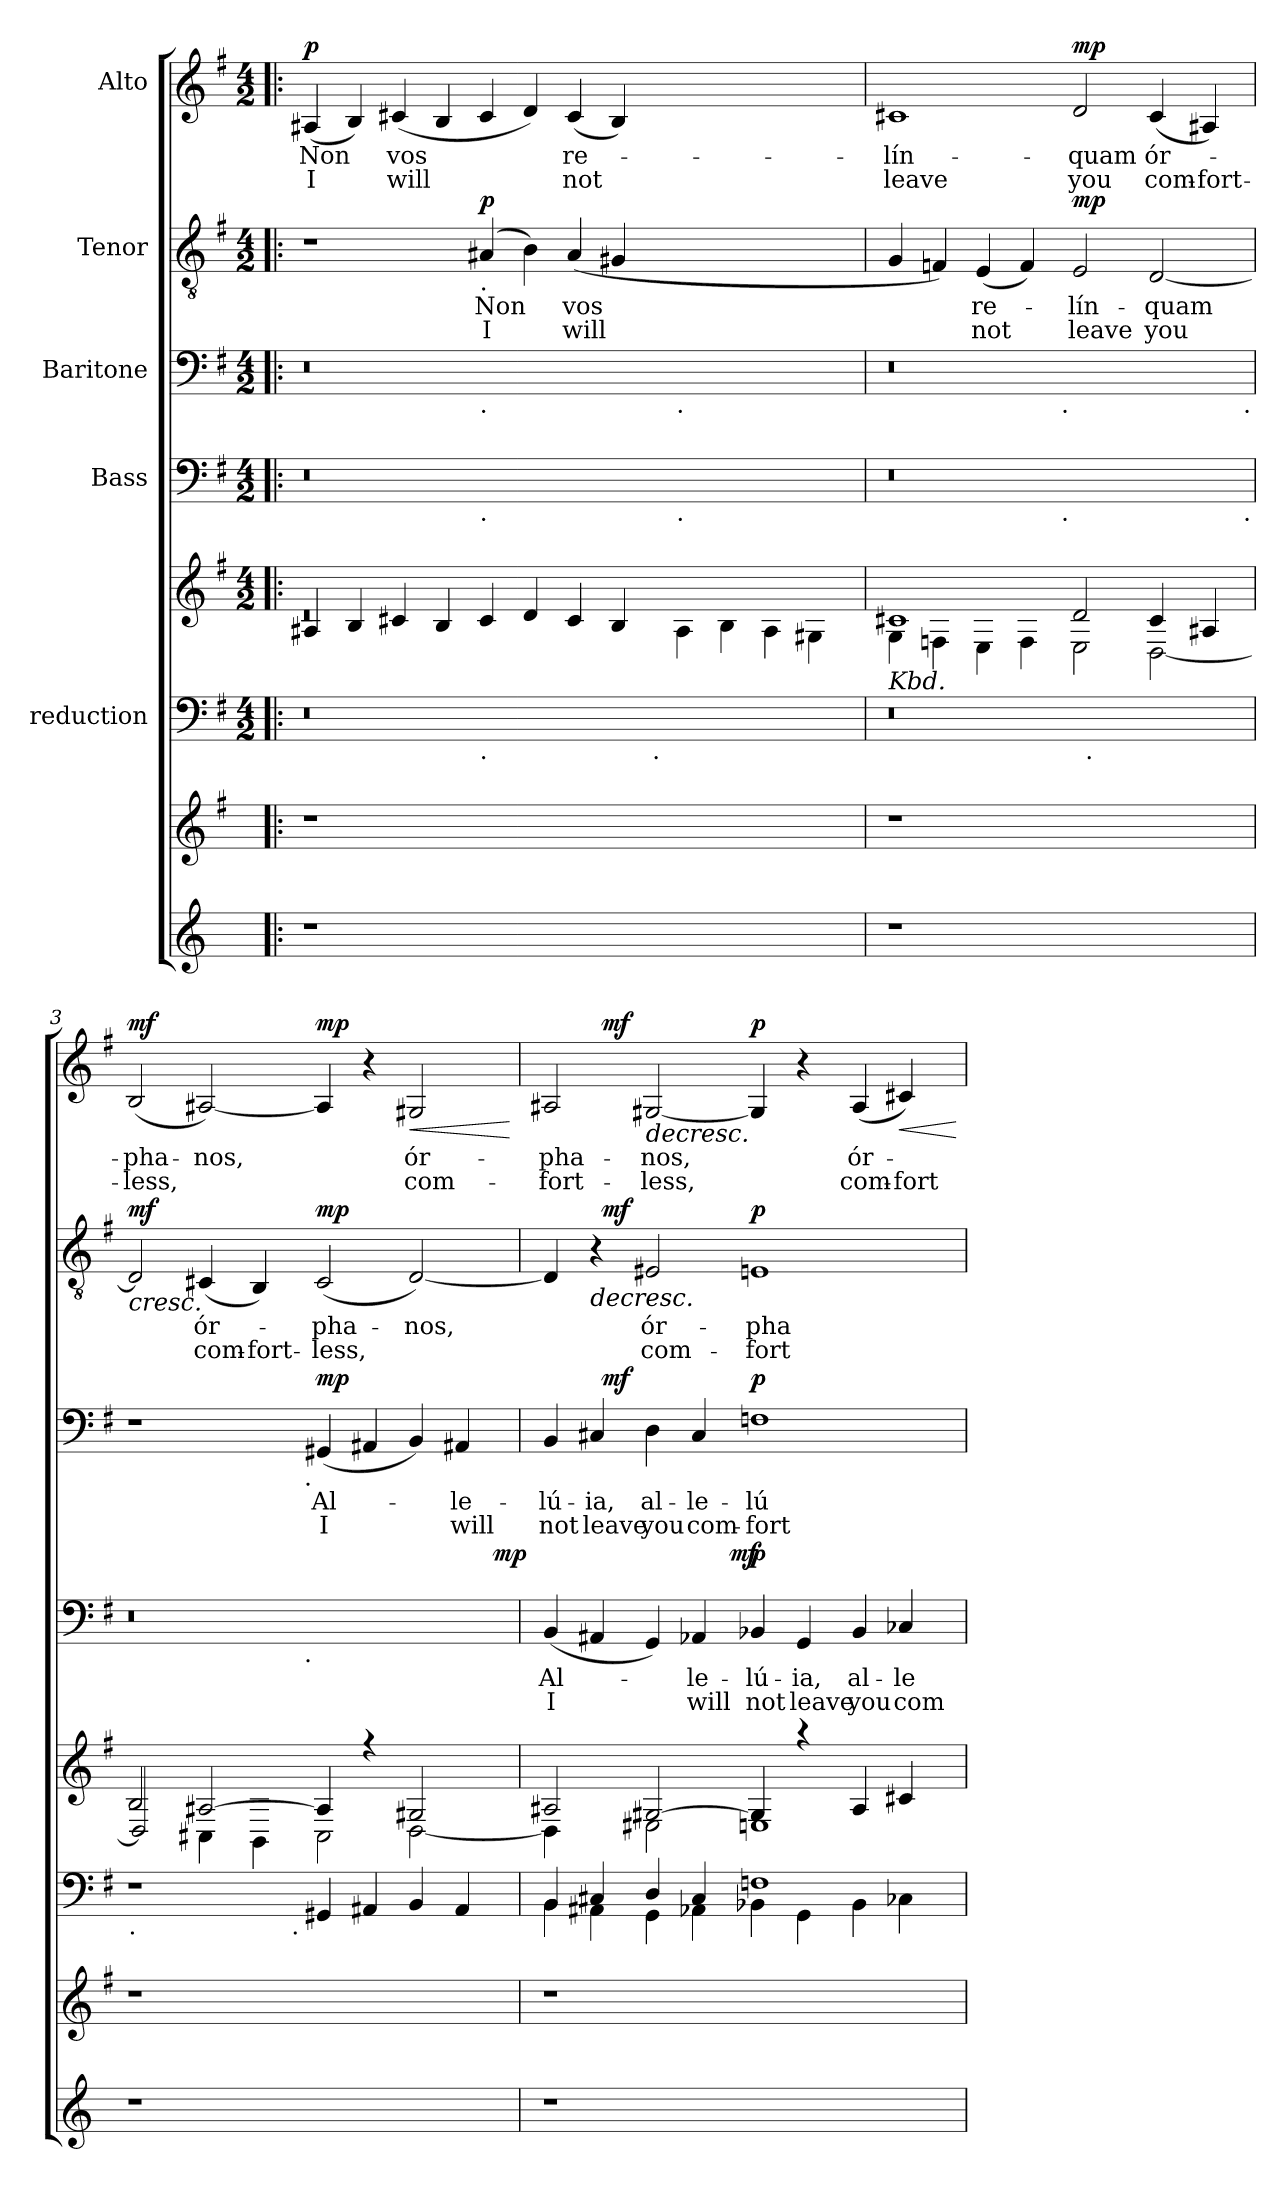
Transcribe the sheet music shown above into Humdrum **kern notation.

**kern	**kern	**kern	**kern	**kern	**text	**text	**dynam	**kern	**text	**text	**dynam	**kern	**text	**text	**dynam	**kern	**text	**text	**dynam
*part7	*part6	*part5	*part5	*part4	*part4	*part4	*part4	*part3	*part3	*part3	*part3	*part2	*part2	*part2	*part2	*part1	*part1	*part1	*part1
*staff8	*staff7	*staff6	*staff5	*staff4	*staff4	*staff4	*staff4	*staff3	*staff3	*staff3	*staff3	*staff2	*staff2	*staff2	*staff2	*staff1	*staff1	*staff1	*staff1
*	*	*I"reduction	*	*I"Bass	*	*	*	*I"Baritone	*	*	*	*I"Tenor	*	*	*	*I"Alto	*	*	*
*clefG2	*clefG2	*clefF4	*clefG2	*clefF4	*	*	*	*clefF4	*	*	*	*clefGv2	*	*	*	*clefG2	*	*	*
*	*ITrd-3c-5	*ITrd-3c-5	*ITrd-3c-5	*ITrd-3c-5	*	*	*	*ITrd-3c-5	*	*	*	*ITrd-3c-5	*	*	*	*ITrd-3c-5	*	*	*
*k[]	*k[]	*k[]	*k[]	*k[]	*	*	*	*k[]	*	*	*	*k[]	*	*	*	*k[]	*	*	*
*C:	*C:	*C:	*C:	*C:	*	*	*	*C:	*	*	*	*C:	*	*	*	*C:	*	*	*
*	*	*M4/2	*M4/2	*M4/2	*	*	*	*M4/2	*	*	*	*M4/2	*	*	*	*M4/2	*	*	*
=1!|:	=1!|:	=1!|:	=1!|:	=1!|:	=1!|:	=1!|:	=1!|:	=1!|:	=1!|:	=1!|:	=1!|:	=1!|:	=1!|:	=1!|:	=1!|:	=1!|:	=1!|:	=1!|:	=1!|:
*	*	*	*^	*	*	*	*	*	*	*	*	*	*	*	*	*	*	*	*
!	!	!	!	!	!	!	!	!	!	!	!	!	!	!	!	!	!	!LO:LY:b	!LO:LY:b	!LO:DY:a
*	*	*^	*	*	*^	*	*	*	*^	*	*	*	*	*	*	*	*	*	*	*
*	*	*	*^	*	*	*	*	*	*	*	*	*	*	*	*	*	*	*	*	*	*	*	*
1r	1r	0r	1ryy	1ryy	4d#X/	0rc	0r	1ryy	.	.	.	0r	1ryy	.	.	.	1r	.	.	.	(4d#X/	Non	I	p
.	.	.	.	.	4e/	.	.	.	.	.	.	.	.	.	.	.	.	.	.	.	4e/)	.	.	.
!	!	!	!	!	!	!	!	!	!	!	!	!	!	!	!	!	!	!	!	!	!	!LO:LY:b	!LO:LY:b	!
.	.	.	.	.	4f#X/	.	.	.	.	.	.	.	.	.	.	.	.	.	.	.	(4f#X/	vos	will	.
.	.	.	.	.	4e/	.	.	.	.	.	.	.	.	.	.	.	.	.	.	.	4e/	.	.	.
!	!	!	!	!	!	!	!	!	!	!	!	!	!	!	!	!	!LO:TX:b:t=.	!	!	!	!	!	!	!
!	!	!	!	!	!	!	!	!	!	!	!	!	!LO:TX:b:t=.	!	!	!	!	!	!	!	!	!	!	!
!	!	!	!	!	!	!	!	!LO:TX:b:t=.	!	!	!	!	!	!	!	!	!	!	!	!	!	!	!	!
!	!	!	!LO:TX:b:t=.	!	!	!	!	!	!	!	!	!	!	!	!	!	!	!	!	!	!	!	!	!
!	!	!	!	!	!	!	!	!	!	!	!	!	!	!	!	!	!	!LO:LY:b	!LO:LY:b	!LO:DY:a	!	!	!	!
0ryy	0ryy	.	0ryy	2ryy	4f#/	.	.	0ryy	.	.	.	.	0ryy	.	.	.	(4d#X/	Non	I	p	4f#/	.	.	.
.	.	.	.	.	4g/	.	.	.	.	.	.	.	.	.	.	.	4e\)	.	.	.	4g/)	.	.	.
!	!	!	!	!	!	!	!	!	!	!	!	!	!	!	!	!	!	!LO:LY:b	!LO:LY:b	!	!	!LO:LY:b	!LO:LY:b	!
.	.	.	.	4ryy	4f#/	.	.	.	.	.	.	.	.	.	.	.	(4d#/	vos	will	.	(4f#/	re-	not	.
.	.	.	.	8ryy	4e/	.	.	.	.	.	.	.	.	.	.	.	4c#X/	.	.	.	4e/)	.	.	.
.	.	.	.	32ryy	.	.	.	.	.	.	.	.	.	.	.	.	.	.	.	.	.	.	.	.
!	!	!	!	!LO:TX:b:t=.	!	!	!	!	!	!	!	!	!	!	!	!	!	!	!	!	!	!	!	!
.	.	.	.	1ryy	.	.	.	.	.	.	.	.	.	.	.	.	.	.	.	.	.	.	.	.
!	!	!	!	!	!	!	!	!	!	!	!	!LO:TX:b:t=.	!	!	!	!	!	!	!	!	!	!	!	!
!	!	!	!	!	!	!	!LO:TX:b:t=.	!	!	!	!	!	!	!	!	!	!	!	!	!	!	!	!	!
.	.	1ryy	.	.	1ryy	4d#\	1ryy	.	.	.	.	1ryy	.	.	.	.	1ryy	.	.	.	1ryy	.	.	.
.	.	.	.	.	.	4e\	.	.	.	.	.	.	.	.	.	.	.	.	.	.	.	.	.	.
.	.	.	.	.	.	4d#\	.	.	.	.	.	.	.	.	.	.	.	.	.	.	.	.	.	.
.	.	.	.	.	.	4c#X\	.	.	.	.	.	.	.	.	.	.	.	.	.	.	.	.	.	.
.	.	.	.	16.ryy	.	.	.	.	.	.	.	.	.	.	.	.	.	.	.	.	.	.	.	.
=2	=2	=2	=2	=2	=2	=2	=2	=2	=2	=2	=2	=2	=2	=2	=2	=2	=2	=2	=2	=2	=2	=2	=2	=2
!	!	!	!	!	!LO:TX:b:i:t=Kbd.	!	!	!	!	!	!	!	!	!	!	!	!	!	!	!	!	!	!	!
!	!	!	!	!	!	!	!	!	!	!	!	!	!	!	!	!	!	!	!	!	!	!LO:LY:b	!LO:LY:b	!
*	*	*	*v	*v	*	*	*	*	*	*	*	*	*	*	*	*	*	*	*	*	*	*	*	*
1r	1r	0r	1ryy	1f#X	4c\	0r	2ryy	.	.	.	0r	2ryy	.	.	.	4c/	.	.	.	1f#X	-lín-	leave	.
.	.	.	.	.	4B-X\	.	.	.	.	.	.	.	.	.	.	4B-X/)	.	.	.	.	.	.	.
!	!	!	!	!	!	!	!	!	!	!	!	!	!	!	!	!	!LO:LY:b	!LO:LY:b	!	!	!	!	!
.	.	.	.	.	4A\	.	4...ryy	.	.	.	.	4...ryy	.	.	.	(4A/	re-	not	.	.	.	.	.
.	.	.	.	.	4B-\	.	.	.	.	.	.	.	.	.	.	4B-/)	.	.	.	.	.	.	.
!	!	!	!	!	!	!	!	!	!	!	!	!LO:TX:b:t=.	!	!	!	!	!	!	!	!	!	!	!
!	!	!	!	!	!	!	!LO:TX:b:t=.	!	!	!	!	!	!	!	!	!	!	!	!	!	!	!	!
.	.	.	.	.	.	.	1ryy	.	.	.	.	1ryy	.	.	.	.	.	.	.	.	.	.	.
!	!	!	!	!	!	!	!	!	!	!	!	!	!	!	!	!	!LO:LY:b	!LO:LY:b	!LO:DY:a	!	!LO:LY:b	!LO:LY:b	!LO:DY:a
1ryy	1ryy	.	32ryy	2g/	2A\	.	.	.	.	.	.	.	.	.	.	2A/	-lín-	leave	mp	2g/	-quam	you	mp
!	!	!	!LO:TX:b:t=.	!	!	!	!	!	!	!	!	!	!	!	!	!	!	!	!	!	!	!	!
.	.	.	2ryy	.	.	.	.	.	.	.	.	.	.	.	.	.	.	.	.	.	.	.	.
!	!	!	!	!	!	!	!	!	!	!	!	!	!	!	!	!	!LO:LY:b	!LO:LY:b	!	!	!LO:LY:b	!LO:LY:b	!
.	.	.	.	4f#/	[2G	.	.	.	.	.	.	.	.	.	.	[2G	-quam	you	.	(4f#/	ór-	com-	.
.	.	.	4...ryy	.	.	.	.	.	.	.	.	.	.	.	.	.	.	.	.	.	.	.	.
!	!	!	!	!	!	!	!	!	!	!	!	!	!	!	!	!	!	!	!	!	!	!LO:LY:b:rj	!
.	.	.	.	4d#X/	.	.	.	.	.	.	.	.	.	.	.	.	.	.	.	4d#X/)	.	-fort-	.
!	!	!	!	!	!	!	!	!	!	!	!	!LO:TX:b:t=.	!	!	!	!	!	!	!	!	!	!	!
!	!	!	!	!	!	!	!LO:TX:b:t=.	!	!	!	!	!	!	!	!	!	!	!	!	!	!	!	!
.	.	.	.	.	.	.	32ryy	.	.	.	.	32ryy	.	.	.	.	.	.	.	.	.	.	.
=3	=3	=3	=3	=3	=3	=3	=3	=3	=3	=3	=3	=3	=3	=3	=3	=3	=3	=3	=3	=3	=3	=3	=3
!	!	!LO:TX:b:t=.	!	!	!	!	!	!	!	!	!	!	!	!	!	!	!	!	!	!	!	!	!
!	!	!	!	!	!	!	!	!	!	!	!	!	!	!	!	!	!	!	!LO:HP:b	!	!LO:LY:b	!LO:LY:b	!
!	!	!	!	!	!	!	!	!	!	!	!	!	!	!	!	!	!	!	!LO:DY:n=1:a	!	!	!	!LO:DY:a
*	*	*	*	*	*	*	*^	*	*	*	*	*	*	*	*	*	*	*	*	*	*	*	*
1r	1r	1r	2...ryy	2e/	2G/]	0r	1ryy	2ryy	.	.	.	1r	2ryy	.	.	.	2G/]	.	.	< mf	(<2e/	-pha-	-less,	mf
!	!	!	!	!	!	!	!	!	!	!	!	!	!	!	!	!	!	!LO:LY:b	!LO:LY:b	!	!	!LO:LY:b	!	!
.	.	.	.	[>2d#X/	4F#X\	.	.	4...ryy	.	.	.	.	4...ryy	.	.	.	(4F#X/	ór-	com-	.	[<2d#X/)	-nos,	.	.
!	!	!	!	!	!	!	!	!	!	!	!	!	!	!	!	!	!	!	!LO:LY:b:rj	!	!	!	!	!
.	.	.	.	.	4E\	.	.	.	.	.	.	.	.	.	.	.	4E/)	.	-fort-	.	.	.	.	.
!	!	!	!LO:TX:b:t=.	!	!	!	!	!	!	!	!	!	!	!	!	!	!	!	!	!	!	!	!	!
.	.	.	1ryy	.	.	.	.	.	.	.	.	.	.	.	.	.	.	.	.	.	.	.	.	.
!	!	!	!	!	!	!	!	!	!	!	!	!	!LO:TX:b:t=.	!	!	!	!	!	!	!	!	!	!	!
!	!	!	!	!	!	!	!	!LO:TX:b:t=.	!	!	!	!	!	!	!	!	!	!	!	!	!	!	!	!
.	.	.	.	.	.	.	.	1ryy	.	.	.	.	1ryy	.	.	.	.	.	.	.	.	.	.	.
!	!	!	!	!	!	!	!	!	!	!	!	!	!	!LO:LY:b	!LO:LY:b	!LO:DY:a	!	!LO:LY:b	!LO:LY:b	!LO:DY:n=2:a	!	!	!	!LO:DY:a
1ryy	1ryy	4C#X/	.	4d#/]	2F#\	.	2...ryy	.	.	.	.	(4C#X/	.	Al-	I	mp	(2F#/	-pha-	-less,	mp	4d#/]	.	.	mp
.	.	4D#X/	.	4ree	.	.	.	.	.	.	.	4D#X/	.	.	.	.	.	.	.	.	4r	.	.	.
!	!	!	!	!	!	!	!	!	!	!	!	!	!	!	!	!	!	!LO:LY:b	!	!	!	!LO:LY:b	!LO:LY:b	!LO:HP:b
.	.	4E/	.	2c#X/	[<2G\	.	.	.	.	.	.	4E/)	.	.	.	.	[<2G/)	-nos,	.	.	2c#X/	ór-	com-	<
!	!	!	!	!	!	!	!	!	!	!	!	!	!	!LO:LY:b	!LO:LY:b	!	!	!	!	!	!	!	!	!
.	.	4D#/	.	.	.	.	.	.	.	.	.	4D#X/	.	-le-	will	.	.	.	.	.	.	.	.	.
!	!	!	!	!	!	!	!	!	!	!	!LO:DY:a	!	!	!	!	!	!	!	!	!	!	!	!	!
.	.	.	16ryy	.	.	.	16ryy	.	.	.	mp	.	.	.	.	.	.	.	.	.	.	.	.	.
.	.	.	.	.	.	.	.	32ryy	.	.	.	.	32ryy	.	.	.	.	.	.	.	.	.	.	.
*	*	*	*	*v	*v	*	*	*	*	*	*	*	*	*	*	*	*	*	*	*	*	*	*	*
.	.	.	.	.	.	.	.	.	.	.	.	.	.	.	.	.	.	.	[	.	.	.	[
!!LO:PB:g=z
=4	=4	=4	=4	=4	=4	=4	=4	=4	=4	=4	=4	=4	=4	=4	=4	=4	=4	=4	=4	=4	=4	=4	=4
*	*	*	*	*^	*	*	*	*	*	*	*	*	*	*	*	*	*	*	*	*	*	*	*
!	!	!	!	!	!	!	!	!	!LO:LY:b	!LO:LY:b	!	!	!	!LO:LY:b	!LO:LY:b	!	!	!	!	!	!	!LO:LY:b	!LO:LY:b	!
*	*	*	*	*	*	*	*v	*v	*	*	*	*	*	*	*	*	*^	*	*	*	*^	*	*	*
1r	1r	4E/	4E\	2d#X/	4G\]	(4E/	2...ryy	Al-	I	.	4E/	4ryy	-lú-	not	.	4G/]	4ryy	.	.	.	2d#X/	4ryy	-pha-	-fort-	.
!	!	!	!	!	!	!	!	!	!	!	!	!	!LO:LY:b	!LO:LY:b	!	!	!	!	!	!LO:HP:b	!	!	!	!	!
.	.	4F#X/	4D#X\	.	4ryy	4D#X/	.	.	.	.	4F#X/	32ryy	-ia,	leave	.	4r	32ryy	.	.	>	.	32ryy	.	.	.
!	!	!	!	!	!	!	!	!	!	!	!	!	!	!	!LO:DY:a	!	!	!	!	!LO:DY:a	!	!	!	!	!LO:DY:a
.	.	.	.	.	.	.	.	.	.	.	.	1ryy	.	.	mf	.	1ryy	.	.	mf	.	1ryy	.	.	mf
!	!	!	!	!	!	!	!	!	!	!	!	!	!LO:LY:b	!LO:LY:b	!	!	!	!LO:LY:b	!LO:LY:b	!	!	!	!LO:LY:b	!LO:LY:b	!LO:HP:b
.	.	4G/	4C\	[>2c#X/	2A#X\	4C/)	.	.	.	.	4G\	.	al-	you	.	2A#X/	.	ór-	com-	.	[<2c#X/	.	-nos,	-less,	>
!	!	!	!	!	!	!	!	!LO:LY:b	!LO:LY:b	!	!	!	!LO:LY:b	!LO:LY:b	!	!	!	!	!	!	!	!	!	!	!
.	.	4F#/	4D-X\	.	.	4D-X/	.	-le-	will	.	4F#/	.	-le-	com-	.	.	.	.	.	.	.	.	.	.	.
!	!	!	!	!	!	!	!	!	!	!LO:DY:a	!	!	!	!	!	!	!	!	!	!	!	!	!	!	!
.	.	.	.	.	.	.	1ryy	.	.	mf	.	.	.	.	.	.	.	.	.	.	.	.	.	.	.
!	!	!	!	!	!	!	!	!LO:LY:b	!LO:LY:b	!LO:DY:a	!	!	!LO:LY:b	!LO:LY:b	!LO:DY:a	!	!	!LO:LY:b	!LO:LY:b	!LO:DY:a	!	!	!	!	!LO:DY:a
1ryy	1ryy	[1B-X	4E-X\	4c#/]	1An	4E-X/	.	-lú-	not	p	[1B-X	.	-lú-	-fort-	p	1An	.	-pha-	-fort-	p	4c#/]	.	.	.	p
!	!	!	!	!	!	!	!	!LO:LY:b:rj	!LO:LY:b:rj	!	!	!	!	!	!	!	!	!	!	!	!	!	!	!	!
.	.	.	4C\	4raa	.	4C/	.	-ia,	leave	.	.	.	.	.	.	.	.	.	.	.	4r	.	.	.	]
.	.	.	.	.	.	.	.	.	.	.	.	2ryy	.	.	.	.	2ryy	.	.	.	.	2ryy	.	.	.
!	!	!	!	!	!	!	!	!LO:LY:b	!LO:LY:b	!	!	!	!	!	!	!	!	!	!	!	!	!	!LO:LY:b	!LO:LY:b	!
.	.	.	4E-\	4d#/	.	4E-/	.	al-	you	.	.	.	.	.	.	.	.	.	.	.	(4d#/	.	ór-	com-	.
!	!	!	!	!	!	!	!	!LO:LY:b	!LO:LY:b	!	!	!	!	!	!	!	!	!	!	!	!	!	!	!LO:LY:b:rj	!LO:HP:b
.	.	.	4F-X\	4f#X/	.	4F-X/	.	-le-	com-	.	.	.	.	.	.	.	.	.	.	.	4f#X/)	.	.	-fort-	<
.	.	.	.	.	.	.	.	.	.	.	.	8..ryy	.	.	.	.	8..ryy	.	.	.	.	8..ryy	.	.	.
.	.	.	.	.	.	.	16ryy	.	.	.	.	.	.	.	.	.	.	.	.	.	.	.	.	.	.
*	*	*v	*v	*	*	*	*	*	*	*	*	*	*	*	*	*	*	*	*	*	*	*	*	*	*
*	*	*	*v	*v	*	*	*	*	*	*	*	*	*	*	*	*	*	*	*	*	*	*	*	*
.	.	.	.	.	.	.	.	.	.	.	.	.	.	.	.	.	.	]	.	.	.	.	[
*	*	*	*	*v	*v	*	*	*	*	*	*	*	*	*v	*v	*	*	*	*v	*v	*	*	*
*	*	*	*	*	*	*	*	*v	*v	*	*	*	*	*	*	*	*	*	*	*
=	=	=	=	=	=	=	=	=	=	=	=	=	=	=	=	=	=	=	=
*-	*-	*-	*-	*-	*-	*-	*-	*-	*-	*-	*-	*-	*-	*-	*-	*-	*-	*-	*-
